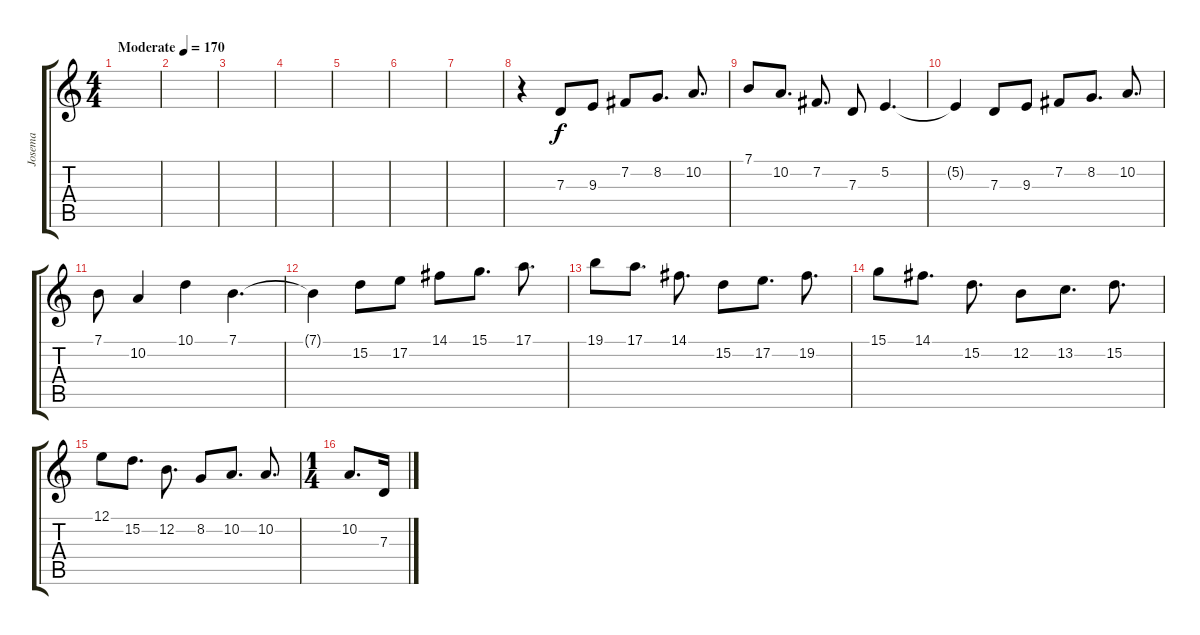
\track ("Josema" "Josema") {instrument flute}
\staff {score tabs}
\tuning (E4 B3 G3 D3 A2 E2) {hide}
\ts (4 4)
\tempo (170 "Moderate")
\clef g2
\ks c
|
|
|
|
|
|
|
r.4 7.3.8 9.3.8 7.2.8 8.2.8{d} 10.2.8{d} |
7.1.8 10.2.8{d} 7.2.8{d} 7.3.8 5.2.4{d} |
5.2{t}.4 7.3.8 9.3.8 7.2.8 8.2.8{d} 10.2.8{d} |
7.1.8 10.2.4 10.1.4 7.1.4{d} |
7.1{t}.4 15.2.8 17.2.8 14.1.8 15.1.8{d} 17.1.8{d} |
19.1.8 17.1.8{d} 14.1.8{d} 15.2.8 17.2.8{d} 19.2.8{d} |
15.1.8 14.1.8{d} 15.2.8{d} 12.2.8 13.2.8{d} 15.2.8{d} |
12.1.8 15.2.8{d} 12.2.8{d} 8.2.8 10.2.8{d} 10.2.8{d} |
\ts (1 4)
10.2.8{d} 7.3.16
